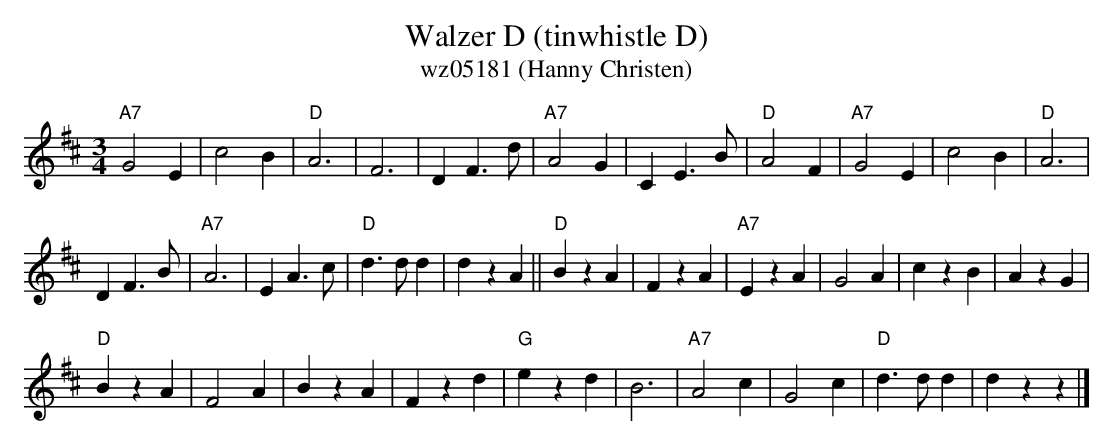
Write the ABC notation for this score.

X:1
T:Walzer D (tinwhistle D)
T:wz05181 (Hanny Christen)
M:3/4
L:1/4
K:D %%MIDI gchordon
"A7"G2E | c2B | "D"A3 | F3 | DF>d | "A7"A2G | CE>B | "D"A2F | "A7"G2E | c2B | "D"A3 |
DF>B | "A7"A3 | EA>c | "D"d>dd | dzA || "D"BzA | FzA | "A7"EzA | G2A | czB | AzG |
"D"BzA | F2A | BzA | Fzd | "G"ezd | B3 | "A7"A2c | G2c | "D"d>dd | dzz |]
